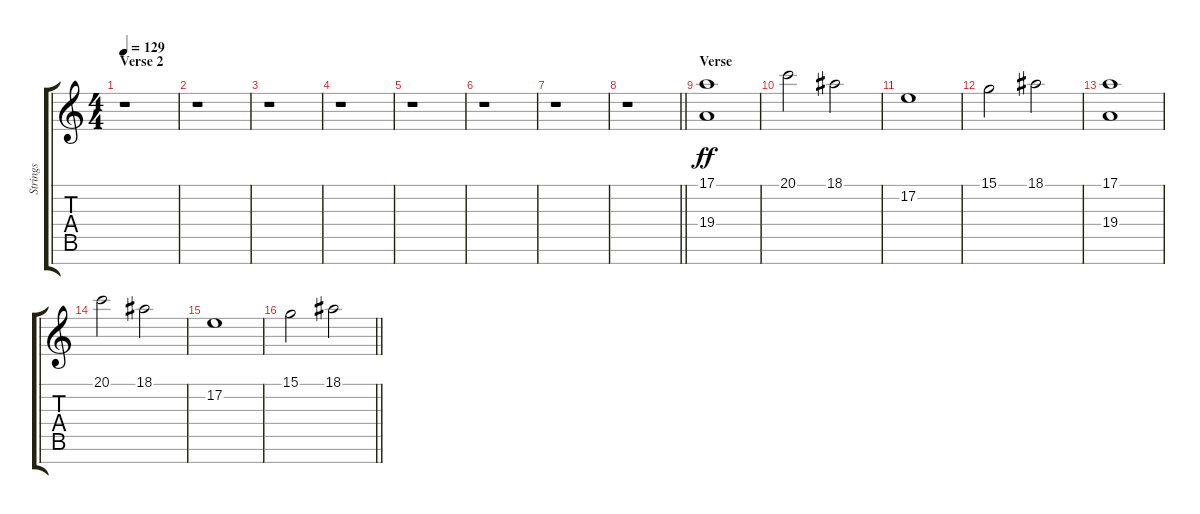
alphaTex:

\track ("Strings" "Strings") {instrument stringensemble2}
\staff {score tabs}
\tuning (E4 B3 G3 D3 A2 E2 B1) {hide}
\ts (4 4)
\section ("" "Verse 2")
\tempo 129
\clef g2
\ks c
r.1{dy ff} |
r.1 |
r.1 |
r.1 |
r.1 |
r.1 |
r.1 |
\barLineRight lightlight
r.1 |
\section ("" "Verse")
(17.1 19.4).1 |
20.1.2 18.1.2 |
17.2.1 |
15.1.2 18.1.2 |
(17.1 19.4).1 |
20.1.2 18.1.2 |
17.2.1 |
\barLineRight lightlight
15.1.2 18.1.2
